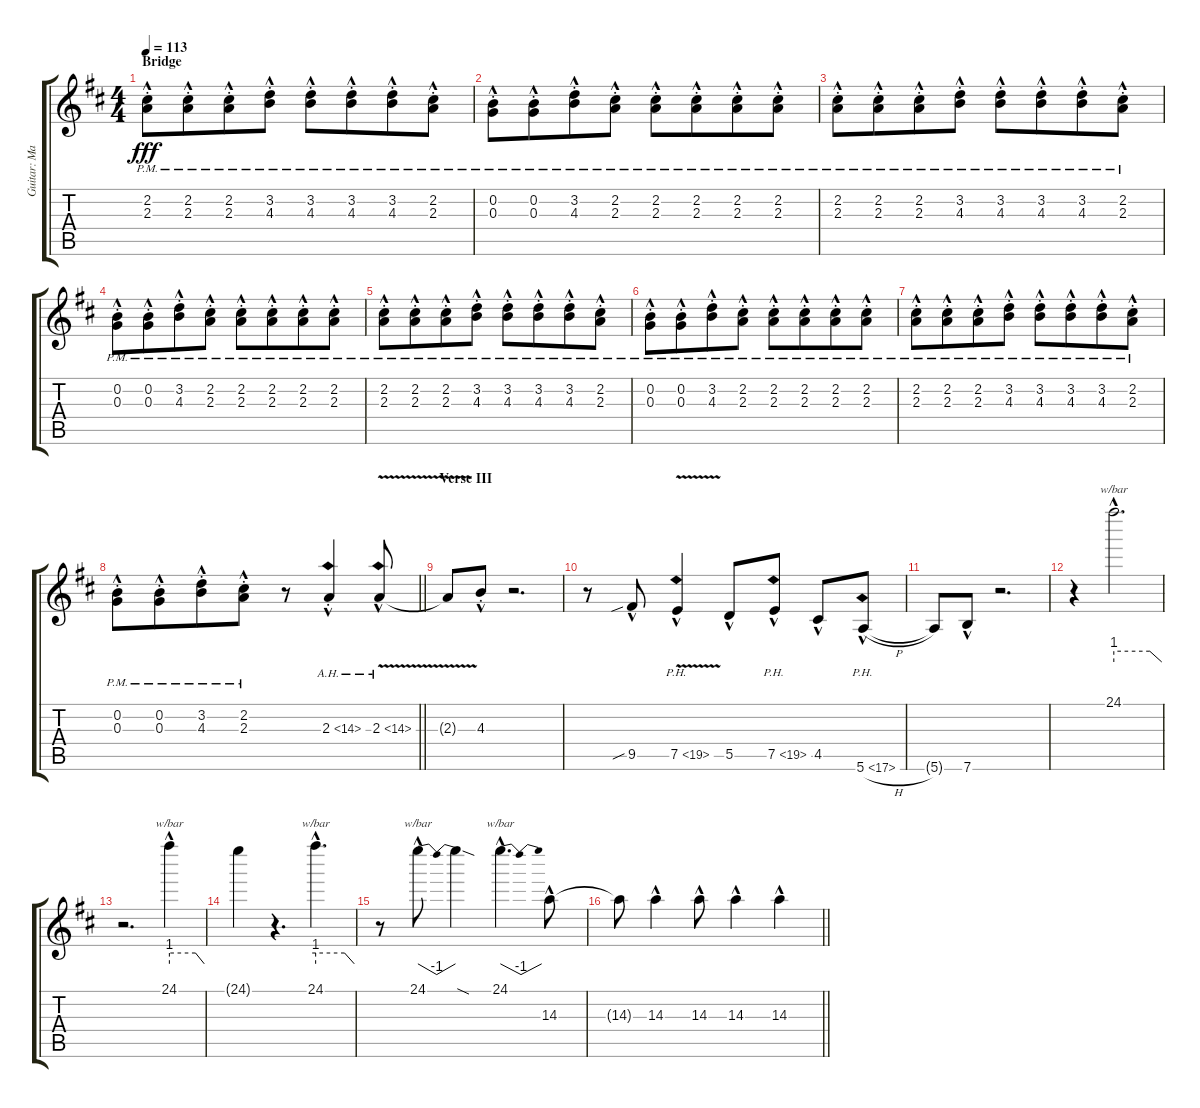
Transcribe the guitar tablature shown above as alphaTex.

\track ("Guitar: Marty" "Guitar: Ma") {instrument overdrivenguitar}
\staff {score tabs}
\tuning (E4 B3 G3 D3 A2 E2) {hide}
\ts (4 4)
\section ("" "Bridge")
\tempo 113
\clef g2
\ks d
(2.2{hac pm st} 2.3{hac pm st}).8{dy fff} (2.2{hac pm st} 2.3{hac pm st}).8{beam merge} (2.2{hac pm st} 2.3{hac pm st}).8 (3.2{hac pm st} 4.3{hac pm st}).8 (3.2{hac pm st} 4.3{hac pm st}).8 (3.2{hac pm st} 4.3{hac pm st}).8{beam merge} (3.2{hac pm st} 4.3{hac pm st}).8 (2.2{hac pm st} 2.3{hac pm st}).8 |
(0.2{hac pm st} 0.3{hac pm st}).8 (0.2{hac pm st} 0.3{hac pm st}).8{beam merge} (3.2{hac pm st} 4.3{hac pm st}).8 (2.2{hac pm st} 2.3{hac pm st}).8 (2.2{hac pm st} 2.3{hac pm st}).8 (2.2{hac pm st} 2.3{hac pm st}).8{beam merge} (2.2{hac pm st} 2.3{hac pm st}).8 (2.2{hac pm st} 2.3{hac pm st}).8 |
(2.2{hac pm st} 2.3{hac pm st}).8 (2.2{hac pm st} 2.3{hac pm st}).8{beam merge} (2.2{hac pm st} 2.3{hac pm st}).8 (3.2{hac pm st} 4.3{hac pm st}).8 (3.2{hac pm st} 4.3{hac pm st}).8 (3.2{hac pm st} 4.3{hac pm st}).8{beam merge} (3.2{hac pm st} 4.3{hac pm st}).8 (2.2{hac pm st} 2.3{hac pm st}).8 |
(0.2{hac pm st} 0.3{hac pm st}).8 (0.2{hac pm st} 0.3{hac pm st}).8{beam merge} (3.2{hac pm st} 4.3{hac pm st}).8 (2.2{hac pm st} 2.3{hac pm st}).8 (2.2{hac pm st} 2.3{hac pm st}).8 (2.2{hac pm st} 2.3{hac pm st}).8{beam merge} (2.2{hac pm st} 2.3{hac pm st}).8 (2.2{hac pm st} 2.3{hac pm st}).8 |
(2.2{hac pm st} 2.3{hac pm st}).8 (2.2{hac pm st} 2.3{hac pm st}).8{beam merge} (2.2{hac pm st} 2.3{hac pm st}).8 (3.2{hac pm st} 4.3{hac pm st}).8 (3.2{hac pm st} 4.3{hac pm st}).8 (3.2{hac pm st} 4.3{hac pm st}).8{beam merge} (3.2{hac pm st} 4.3{hac pm st}).8 (2.2{hac pm st} 2.3{hac pm st}).8 |
(0.2{hac pm st} 0.3{hac pm st}).8 (0.2{hac pm st} 0.3{hac pm st}).8{beam merge} (3.2{hac pm st} 4.3{hac pm st}).8 (2.2{hac pm st} 2.3{hac pm st}).8 (2.2{hac pm st} 2.3{hac pm st}).8 (2.2{hac pm st} 2.3{hac pm st}).8{beam merge} (2.2{hac pm st} 2.3{hac pm st}).8 (2.2{hac pm st} 2.3{hac pm st}).8 |
(2.2{hac pm st} 2.3{hac pm st}).8 (2.2{hac pm st} 2.3{hac pm st}).8{beam merge} (2.2{hac pm st} 2.3{hac pm st}).8 (3.2{hac pm st} 4.3{hac pm st}).8 (3.2{hac pm st} 4.3{hac pm st}).8 (3.2{hac pm st} 4.3{hac pm st}).8{beam merge} (3.2{hac pm st} 4.3{hac pm st}).8 (2.2{hac pm st} 2.3{hac pm st}).8 |
\barLineRight lightlight
(0.2{hac pm st} 0.3{hac pm st}).8 (0.2{hac pm st} 0.3{hac pm st}).8{beam merge} (3.2{hac pm st} 4.3{hac pm st}).8 (2.2{hac pm st} 2.3{hac pm st}).8 r.8 2.3{ah 12 hac st}.4 2.3{ah 12 v hac}.8 |
\section ("" "Verse III")
2.3{t}.8 4.3{hac st}.8 r.2{d} |
r.8 9.5{sib hac}.8 7.5{ph 12 v hac}.4 5.5{hac}.8 7.5{ph 12 hac}.8 4.5{hac}.8 5.6{ph 12 h hac}.8 |
5.6{t}.8 7.6{hac}.8 r.2{d} |
r.4 24.1{hac}.2{d tbe (custom default 0 4 45 4 60 0)} |
r.2{d} 24.1{hac}.4{tbe (custom default 0 4 45 4 60 0)} |
24.1{t}.4 r.4{d} 24.1{hac}.4{d tbe (custom default 0 4 45 4 60 0)} |
r.8 24.1{hac}.8{tbe (dip default 0 0 30 -4 60 0)} 24.1{sod t}.4 24.1{hac}.4{d tbe (dip default 0 0 30 -4 60 0)} 14.3{hac}.8 |
\barLineRight lightlight
14.3{t}.8 14.3{hac}.4 14.3{hac}.8 14.3{hac}.4 14.3{hac}.4
